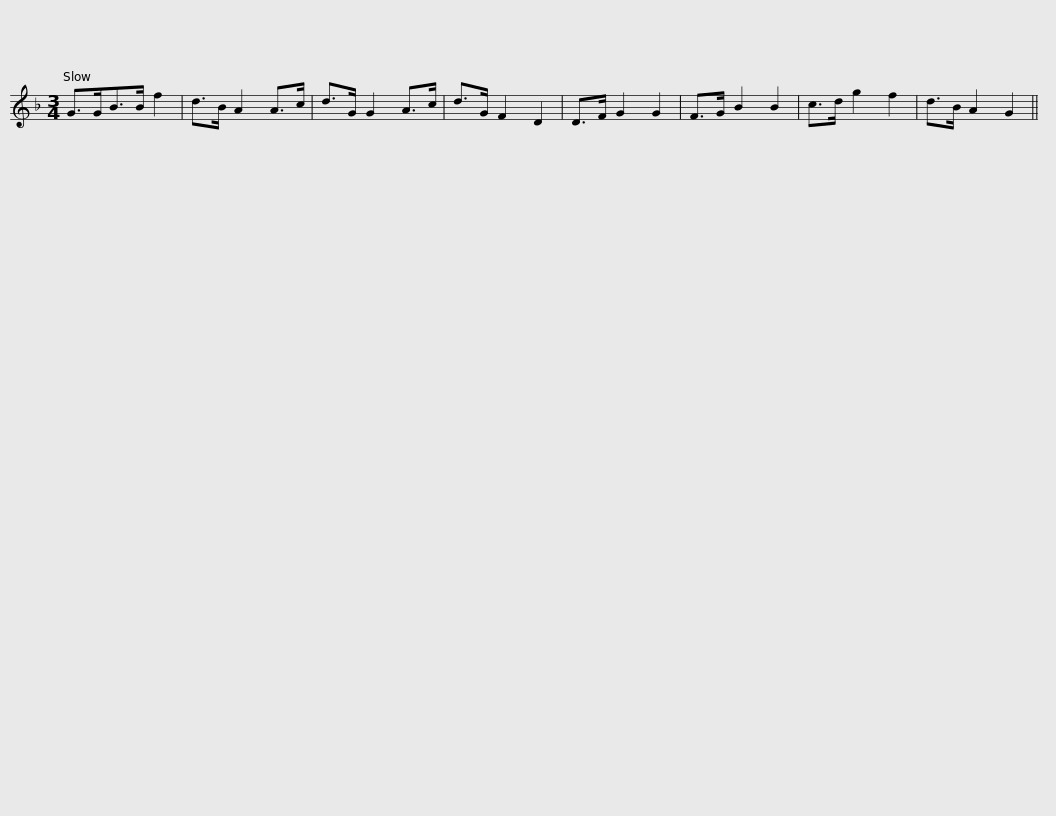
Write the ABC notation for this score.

X:1
L:1/8
M:3/4
I:linebreak $
K:F
V:1 treble
V:1
 G>GB>B f2 | d>B A2 A>c | d>G G2 A>c | d>G F2 D2 | D>F G2 G2 | %5
 F>G B2 B2 | c>d g2 f2 | d>B A2 G2 || %8
